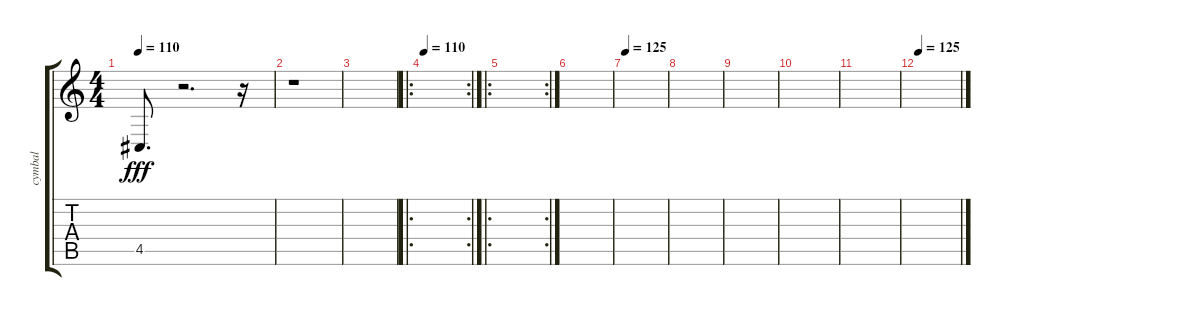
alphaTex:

\track ("cymbal" "cymbal") {instrument reversecymbal}
\staff {score tabs}
\tuning (E4 B3 G3 D3 A2 E2) {hide}
\ts (4 4)
\tempo 110
\clef g2
\ks c
4.5.8{d dy fff} r.2{d} r.16 |
r.1 |
|
\ro
\rc 2
\tempo 110
|
\ro
\rc 2
|
|
\tempo 125
|
|
|
|
|
\tempo 125
